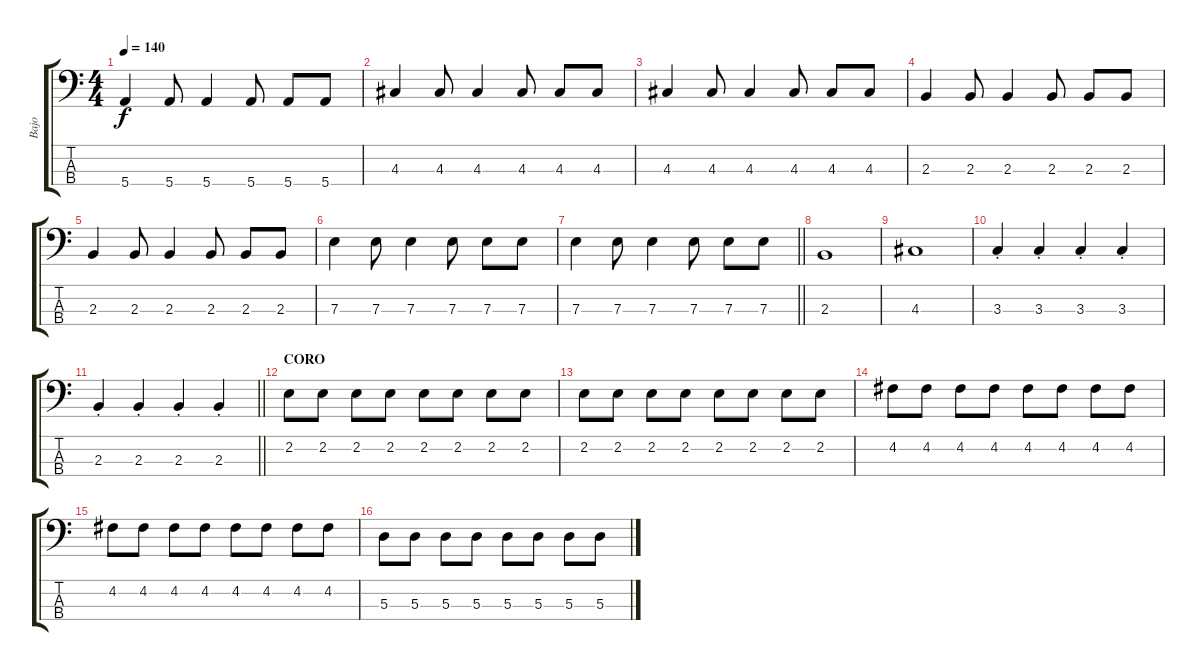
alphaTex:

\track ("Bajo" "Bajo") {instrument electricbassfinger}
\staff {score tabs}
\tuning (G2 D2 A1 E1) {hide}
\ts (4 4)
\tempo 140
\clef f4
\ks c
5.4.4{dy f} 5.4.8 5.4.4 5.4.8 5.4.8 5.4.8 |
4.3.4 4.3.8 4.3.4 4.3.8 4.3.8 4.3.8 |
4.3.4 4.3.8 4.3.4 4.3.8 4.3.8 4.3.8 |
2.3.4 2.3.8 2.3.4 2.3.8 2.3.8 2.3.8 |
2.3.4 2.3.8 2.3.4 2.3.8 2.3.8 2.3.8 |
7.3.4 7.3.8 7.3.4 7.3.8 7.3.8 7.3.8 |
\barLineRight lightlight
7.3.4 7.3.8 7.3.4 7.3.8 7.3.8 7.3.8 |
2.3.1 |
4.3.1 |
3.3{st}.4 3.3{st}.4 3.3{st}.4 3.3{st}.4 |
\barLineRight lightlight
2.3{st}.4 2.3{st}.4 2.3{st}.4 2.3{st}.4 |
\section ("" "CORO")
2.2.8 2.2.8 2.2.8 2.2.8 2.2.8 2.2.8 2.2.8 2.2.8 |
2.2.8 2.2.8 2.2.8 2.2.8 2.2.8 2.2.8 2.2.8 2.2.8 |
4.2.8 4.2.8 4.2.8 4.2.8 4.2.8 4.2.8 4.2.8 4.2.8 |
4.2.8 4.2.8 4.2.8 4.2.8 4.2.8 4.2.8 4.2.8 4.2.8 |
5.3.8 5.3.8 5.3.8 5.3.8 5.3.8 5.3.8 5.3.8 5.3.8
